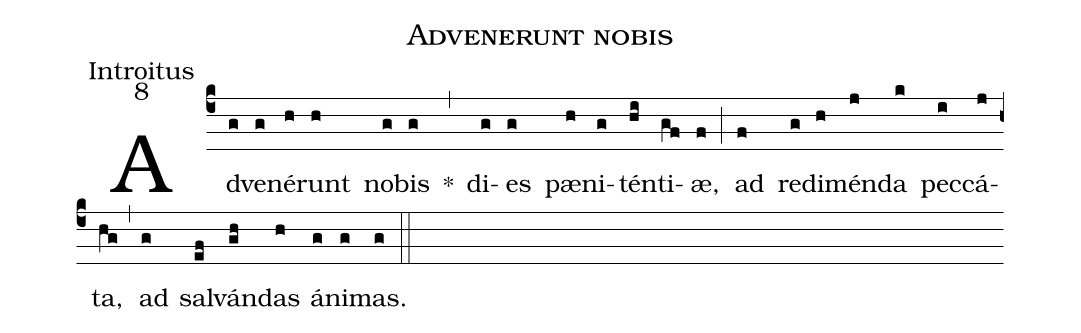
name:Advenerunt nobis;
office-part:Introitus;
mode:8;
%%
(c4) Ad(g)ve(g)né(h)runt(h) no(g)bis(g) *(,) di(g)es(g) pæ(h)ni(g)tén(hi)ti(gf)æ,(f) (;) ad(f) red(g)i(h)mén(j)da(k) pec(i)cá(j)ta,(hg) (,) ad(g) sal(ef)ván(gh)das(h) á(g)ni(g)mas.(g) (::)
